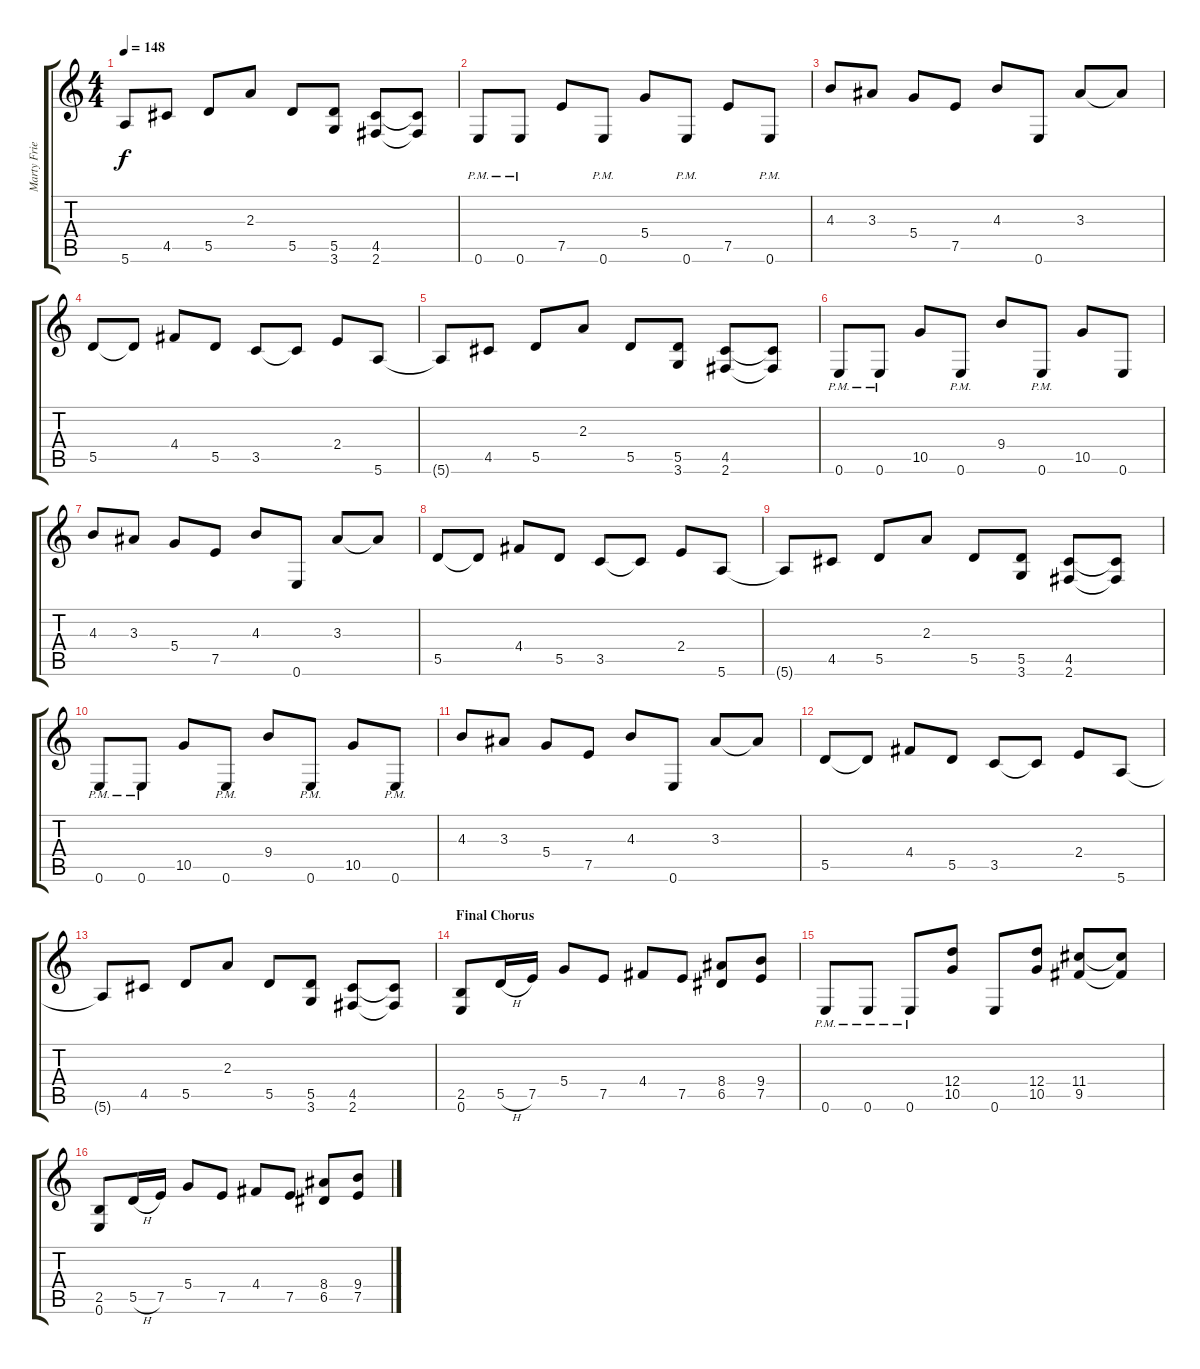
\track ("Marty Friedman" "Marty Frie") {instrument distortionguitar}
\staff {score tabs}
\tuning (E4 B3 G3 D3 A2 E2) {hide}
\ts (4 4)
\tempo 148
\clef g2
\ks c
5.6{t}.8{dy f} 4.5.8 5.5.8 2.3.8 5.5.8 (5.5 3.6).8 (4.5 2.6).8 (4.5{t} 2.6{t}).8 |
0.6{pm}.8 0.6{pm}.8 7.5.8 0.6{pm}.8 5.4.8 0.6{pm}.8 7.5.8 0.6{pm}.8 |
4.3.8 3.3.8 5.4.8 7.5.8 4.3.8 0.6.8 3.3.8 3.3{t}.8 |
5.5.8 5.5{t}.8 4.4.8 5.5.8 3.5.8 3.5{t}.8 2.4.8 5.6.8 |
5.6{t}.8 4.5.8 5.5.8 2.3.8 5.5.8 (5.5 3.6).8 (4.5 2.6).8 (4.5{t} 2.6{t}).8 |
0.6{pm}.8 0.6{pm}.8 10.5.8 0.6{pm}.8 9.4.8 0.6{pm}.8 10.5.8 0.6.8 |
4.3.8 3.3.8 5.4.8 7.5.8 4.3.8 0.6.8 3.3.8 3.3{t}.8 |
5.5.8 5.5{t}.8 4.4.8 5.5.8 3.5.8 3.5{t}.8 2.4.8 5.6.8 |
5.6{t}.8 4.5.8 5.5.8 2.3.8 5.5.8 (5.5 3.6).8 (4.5 2.6).8 (4.5{t} 2.6{t}).8 |
0.6{pm}.8 0.6{pm}.8 10.5.8 0.6{pm}.8 9.4.8 0.6{pm}.8 10.5.8 0.6{pm}.8 |
4.3.8 3.3.8 5.4.8 7.5.8 4.3.8 0.6.8 3.3.8 3.3{t}.8 |
5.5.8 5.5{t}.8 4.4.8 5.5.8 3.5.8 3.5{t}.8 2.4.8 5.6.8 |
5.6{t}.8 4.5.8 5.5.8 2.3.8 5.5.8 (5.5 3.6).8 (4.5 2.6).8 (4.5{t} 2.6{t}).8 |
\section ("" "Final Chorus")
(2.5 0.6).8 5.5{h}.16 7.5.16 5.4.8 7.5.8 4.4.8 7.5.8 (8.4 6.5).8 (9.4 7.5).8 |
0.6{pm}.8 0.6{pm}.8 0.6{pm}.8 (12.4 10.5).8 0.6.8 (12.4 10.5).8 (11.4 9.5).8 (11.4{t} 9.5{t}).8 |
(2.5 0.6).8 5.5{h}.16 7.5.16 5.4.8 7.5.8 4.4.8 7.5.8 (8.4 6.5).8 (9.4 7.5).8
